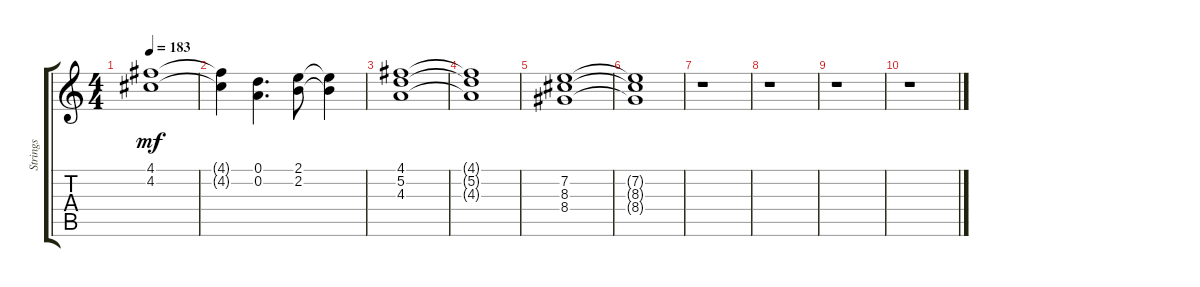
\track ("Strings" "Strings") {instrument electricguitarclean}
\staff {score tabs}
\tuning (D4 A3 F3 C3 G2 C2) {hide}
\ts (4 4)
\tempo 183
\clef g2
\ks aminor
(4.1 4.2).1{dy mf} |
(4.1{t} 4.2{t}).4 (0.1 0.2).4{d} (2.1 2.2).8 (2.1{t} 2.2{t}).4 |
(4.1 5.2 4.3).1 |
(4.1{t} 5.2{t} 4.3{t}).1 |
(7.2 8.3 8.4).1 |
(7.2{t} 8.3{t} 8.4{t}).1 |
r.1 |
r.1 |
r.1 |
r.1
